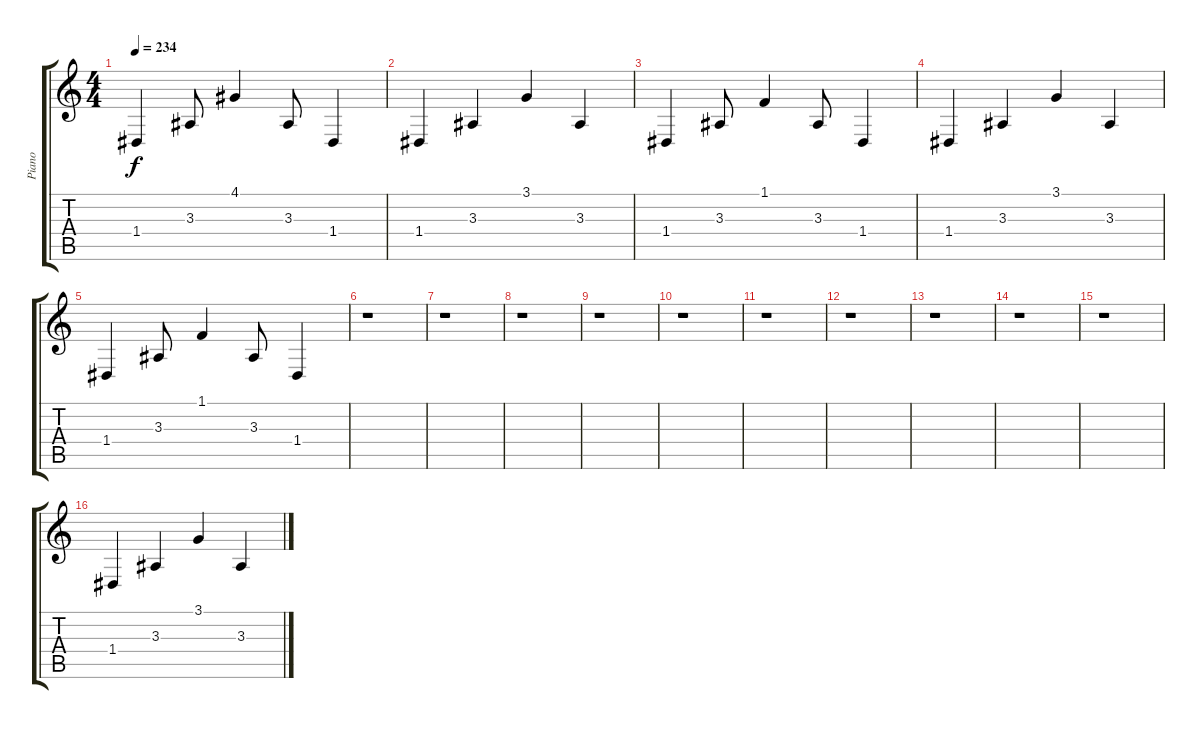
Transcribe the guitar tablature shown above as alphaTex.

\track ("Piano" "Piano") {instrument brightacousticpiano}
\staff {score tabs}
\tuning (E4 B3 G3 D3 A2 E2) {hide}
\ts (4 4)
\tempo 234
\clef g2
\ks c
1.4.4{dy f} 3.3.8 4.1.4 3.3.8 1.4.4 |
1.4.4 3.3.4 3.1.4 3.3.4 |
1.4.4 3.3.8 1.1.4 3.3.8 1.4.4 |
1.4.4 3.3.4 3.1.4 3.3.4 |
1.4.4 3.3.8 1.1.4 3.3.8 1.4.4 |
r.1 |
r.1 |
r.1 |
r.1 |
r.1 |
r.1 |
r.1 |
r.1 |
r.1 |
r.1 |
1.4.4 3.3.4 3.1.4 3.3.4
